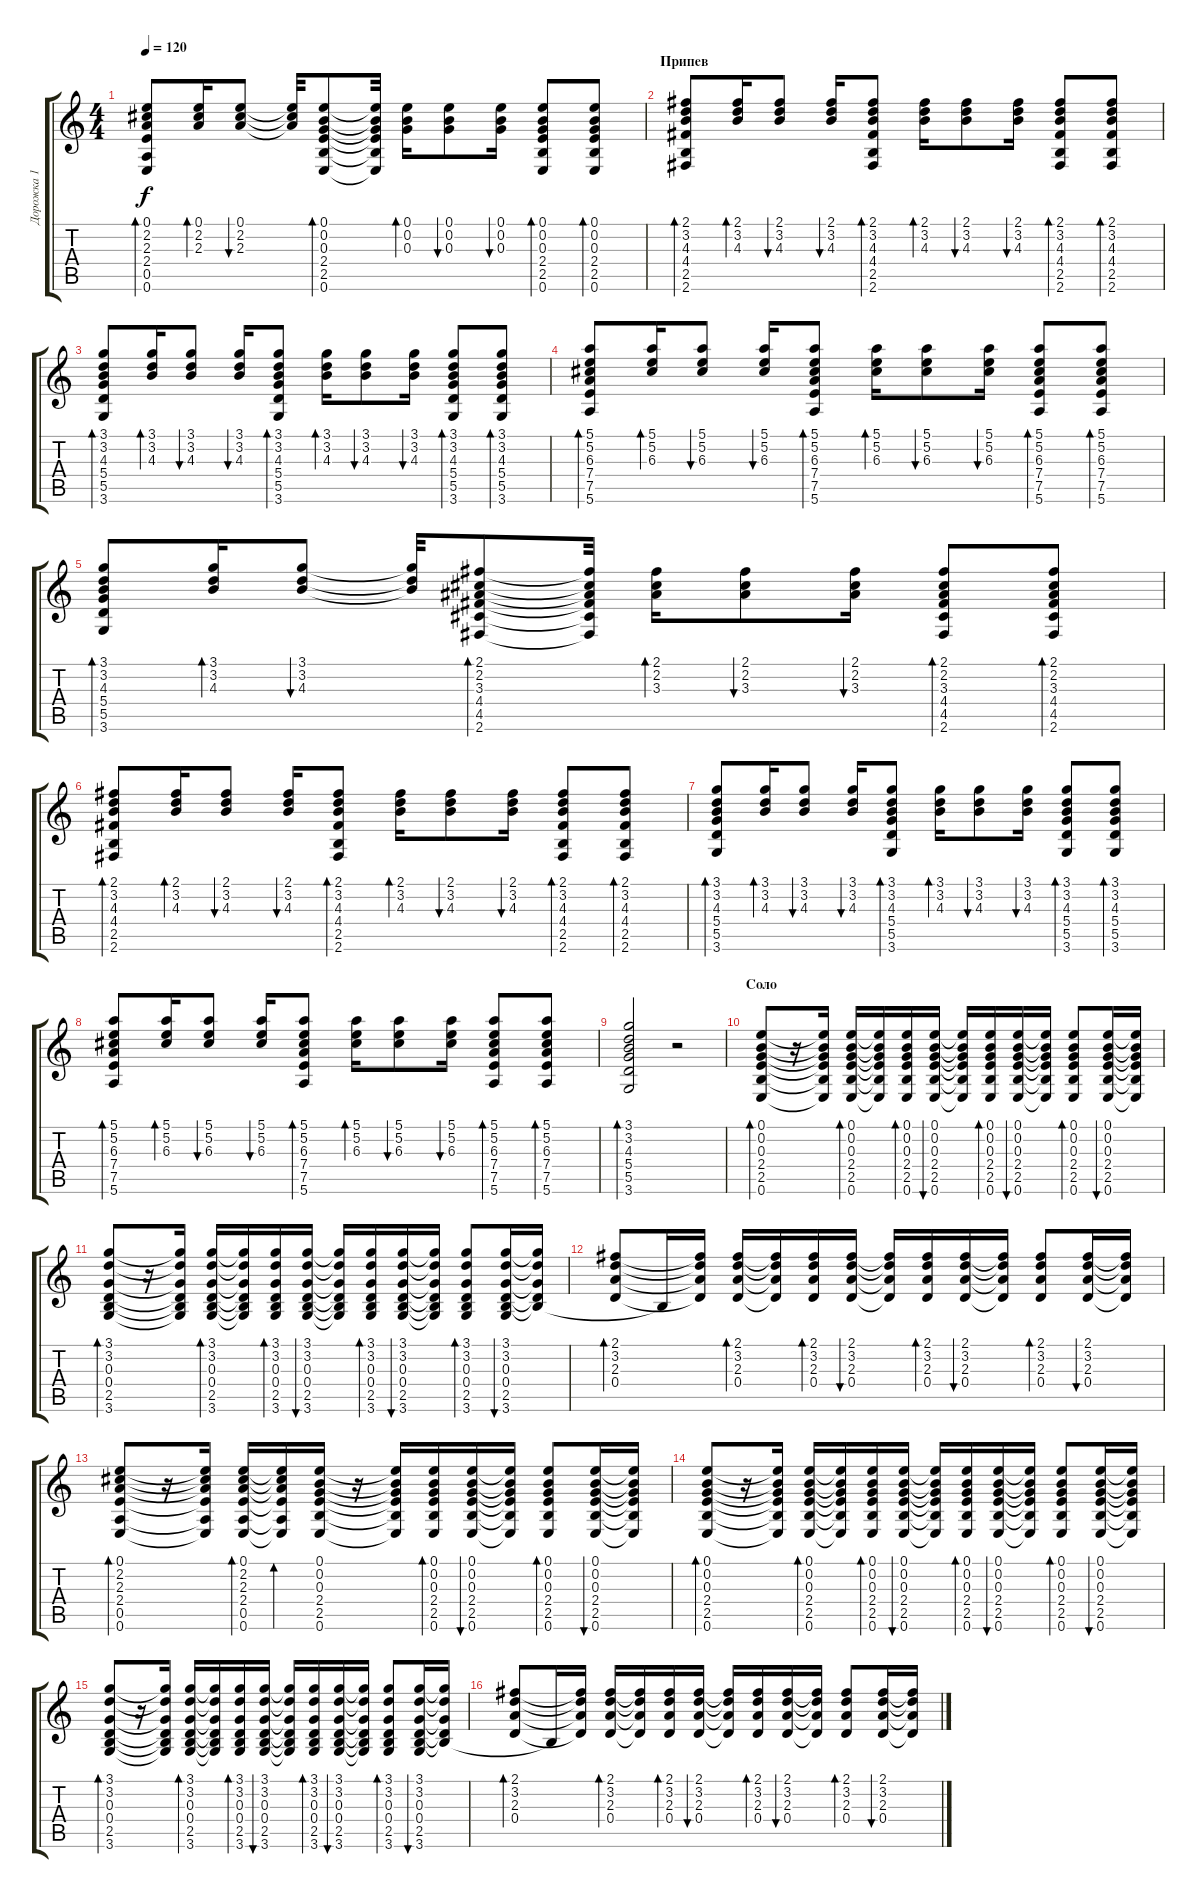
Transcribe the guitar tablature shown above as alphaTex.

\track ("Дорожка 1" "Дорожка 1") {instrument acousticguitarnylon}
\staff {score tabs}
\tuning (E4 B3 G3 D3 A2 E2) {hide}
\ts (4 4)
\tempo 120
\clef g2
\ks c
(0.1 2.2 2.3 2.4 0.5 0.6).8{bd 60 dy f} (0.1 2.2 2.3).16{bd 60} (0.1 2.2 2.3).8{bu 60} (0.1{t} 2.2{t} 2.3{t}).32 (0.1 0.2 0.3 2.4 2.5 0.6).8{bd 60} (0.1{t} 0.2{t} 0.3{t} 2.4{t} 2.5{t} 0.6{t}).32 (0.1 0.2 0.3).16{bd 60} (0.1 0.2 0.3).8{bu 60} (0.1 0.2 0.3).16{bu 60} (0.1 0.2 0.3 2.4 2.5 0.6).8{bd 60} (0.1 0.2 0.3 2.4 2.5 0.6).8{bd 60} |
\section ("" "Припев")
(2.1 3.2 4.3 4.4 2.5 2.6).8{bd 60 volume 5} (2.1 3.2 4.3).16{bd 60} (2.1 3.2 4.3).8{bu 60} (2.1 3.2 4.3).16{bu 60} (2.1 3.2 4.3 4.4 2.5 2.6).8{bd 60} (2.1 3.2 4.3).16{bd 60} (2.1 3.2 4.3).8{bu 60} (2.1 3.2 4.3).16{bu 60} (2.1 3.2 4.3 4.4 2.5 2.6).8{bd 60} (2.1 3.2 4.3 4.4 2.5 2.6).8{bd 60} |
(3.1 3.2 4.3 5.4 5.5 3.6).8{bd 60} (3.1 3.2 4.3).16{bd 60} (3.1 3.2 4.3).8{bu 60} (3.1 3.2 4.3).16{bu 60} (3.1 3.2 4.3 5.4 5.5 3.6).8{bd 60} (3.1 3.2 4.3).16{bd 60} (3.1 3.2 4.3).8{bu 60} (3.1 3.2 4.3).16{bu 60} (3.1 3.2 4.3 5.4 5.5 3.6).8{bd 60} (3.1 3.2 4.3 5.4 5.5 3.6).8{bd 60} |
(5.1 5.2 6.3 7.4 7.5 5.6).8{bd 60} (5.1 5.2 6.3).16{bd 60} (5.1 5.2 6.3).8{bu 60} (5.1 5.2 6.3).16{bu 60} (5.1 5.2 6.3 7.4 7.5 5.6).8{bd 60} (5.1 5.2 6.3).16{bd 60} (5.1 5.2 6.3).8{bu 60} (5.1 5.2 6.3).16{bu 60} (5.1 5.2 6.3 7.4 7.5 5.6).8{bd 60} (5.1 5.2 6.3 7.4 7.5 5.6).8{bd 60} |
(3.1 3.2 4.3 5.4 5.5 3.6).8{bd 60} (3.1 3.2 4.3).16{bd 60} (3.1 3.2 4.3).8{bu 60} (3.1{t} 3.2{t} 4.3{t}).32 (2.1 2.2 3.3 4.4 4.5 2.6).8{bd 60} (2.1{t} 2.2{t} 3.3{t} 4.4{t} 4.5{t} 2.6{t}).32 (2.1 2.2 3.3).16{bd 60} (2.1 2.2 3.3).8{bu 60} (2.1 2.2 3.3).16{bu 60} (2.1 2.2 3.3 4.4 4.5 2.6).8{bd 60} (2.1 2.2 3.3 4.4 4.5 2.6).8{bd 60} |
(2.1 3.2 4.3 4.4 2.5 2.6).8{bd 60} (2.1 3.2 4.3).16{bd 60} (2.1 3.2 4.3).8{bu 60} (2.1 3.2 4.3).16{bu 60} (2.1 3.2 4.3 4.4 2.5 2.6).8{bd 60} (2.1 3.2 4.3).16{bd 60} (2.1 3.2 4.3).8{bu 60} (2.1 3.2 4.3).16{bu 60} (2.1 3.2 4.3 4.4 2.5 2.6).8{bd 60} (2.1 3.2 4.3 4.4 2.5 2.6).8{bd 60} |
(3.1 3.2 4.3 5.4 5.5 3.6).8{bd 60} (3.1 3.2 4.3).16{bd 60} (3.1 3.2 4.3).8{bu 60} (3.1 3.2 4.3).16{bu 60} (3.1 3.2 4.3 5.4 5.5 3.6).8{bd 60} (3.1 3.2 4.3).16{bd 60} (3.1 3.2 4.3).8{bu 60} (3.1 3.2 4.3).16{bu 60} (3.1 3.2 4.3 5.4 5.5 3.6).8{bd 60} (3.1 3.2 4.3 5.4 5.5 3.6).8{bd 60} |
(5.1 5.2 6.3 7.4 7.5 5.6).8{bd 60} (5.1 5.2 6.3).16{bd 60} (5.1 5.2 6.3).8{bu 60} (5.1 5.2 6.3).16{bu 60} (5.1 5.2 6.3 7.4 7.5 5.6).8{bd 60} (5.1 5.2 6.3).16{bd 60} (5.1 5.2 6.3).8{bu 60} (5.1 5.2 6.3).16{bu 60} (5.1 5.2 6.3 7.4 7.5 5.6).8{bd 60} (5.1 5.2 6.3 7.4 7.5 5.6).8{bd 60} |
(3.1 3.2 4.3 5.4 5.5 3.6).2{bd 60} r.2 |
\section ("" "Соло")
(0.1 0.2 0.3 2.4 2.5 0.6).8{bd 60 volume 5} r.16 (0.1{t} 0.2{t} 0.3{t} 2.4{t} 2.5{t} 0.6{t}).16 (0.1 0.2 0.3 2.4 2.5 0.6).16{bd 60} (0.1{t} 0.2{t} 0.3{t} 2.4{t} 2.5{t} 0.6{t}).16 (0.1 0.2 0.3 2.4 2.5 0.6).16{bd 30} (0.1 0.2 0.3 2.4 2.5 0.6).16{bu 30} (0.1{t} 0.2{t} 0.3{t} 2.4{t} 2.5{t} 0.6{t}).16 (0.1 0.2 0.3 2.4 2.5 0.6).16{bd 30} (0.1 0.2 0.3 2.4 2.5 0.6).16{bu 30} (0.1{t} 0.2{t} 0.3{t} 2.4{t} 2.5{t} 0.6{t}).16 (0.1 0.2 0.3 2.4 2.5 0.6).8{bd 30} (0.1 0.2 0.3 2.4 2.5 0.6).16{bu 30} (0.1{t} 0.2{t} 0.3{t} 2.4{t} 2.5{t} 0.6{t}).16 |
(3.1 3.2 0.3 0.4 2.5 3.6).8{bd 60} r.16 (3.1{t} 3.2{t} 0.3{t} 0.4{t} 2.5{t} 3.6{t}).16 (3.1 3.2 0.3 0.4 2.5 3.6).16{bd 60} (3.1{t} 3.2{t} 0.3{t} 0.4{t} 2.5{t} 3.6{t}).16 (3.1 3.2 0.3 0.4 2.5 3.6).16{bd 30} (3.1 3.2 0.3 0.4 2.5 3.6).16{bu 30} (3.1{t} 3.2{t} 0.3{t} 0.4{t} 2.5{t} 3.6{t}).16 (3.1 3.2 0.3 0.4 2.5 3.6).16{bd 30} (3.1 3.2 0.3 0.4 2.5 3.6).16{bu 30} (3.1{t} 3.2{t} 0.3{t} 0.4{t} 2.5{t} 3.6{t}).16 (3.1 3.2 0.3 0.4 2.5 3.6).8{bd 30} (3.1 3.2 0.3 0.4 2.5 3.6).16{bu 30} (3.1{t} 3.2{t} 0.3{t} 0.4{t} 2.5{t}).16 |
(2.1 3.2 2.3 0.4).8{bd 60} 2.5{t}.16 (2.1{t} 3.2{t} 2.3{t} 0.4{t}).16 (2.1 3.2 2.3 0.4).16{bd 60} (2.1{t} 3.2{t} 2.3{t} 0.4{t}).16 (2.1 3.2 2.3 0.4).16{bd 30} (2.1 3.2 2.3 0.4).16{bu 30} (2.1{t} 3.2{t} 2.3{t} 0.4{t}).16 (2.1 3.2 2.3 0.4).16{bd 30} (2.1 3.2 2.3 0.4).16{bu 30} (2.1{t} 3.2{t} 2.3{t} 0.4{t}).16 (2.1 3.2 2.3 0.4).8{bd 30} (2.1 3.2 2.3 0.4).16{bu 30} (2.1{t} 3.2{t} 2.3{t} 0.4{t}).16 |
(0.1 2.2 2.3 2.4 0.5 0.6).8{bd 60} r.16 (0.1{t} 2.2{t} 2.3{t} 2.4{t} 0.5{t} 0.6{t}).16 (0.1 2.2 2.3 2.4 0.5 0.6).16{bd 60} (0.1{t} 2.2{t} 2.3{t} 2.4{t} 0.5{t} 0.6{t}).16{bd 60} (0.1 0.2 0.3 2.4 2.5 0.6).16 r.16 (0.1{t} 0.2{t} 0.3{t} 2.4{t} 2.5{t} 0.6{t}).16 (0.1 0.2 0.3 2.4 2.5 0.6).16{bd 30} (0.1 0.2 0.3 2.4 2.5 0.6).16{bu 30} (0.1{t} 0.2{t} 0.3{t} 2.4{t} 2.5{t} 0.6{t}).16 (0.1 0.2 0.3 2.4 2.5 0.6).8{bd 30} (0.1 0.2 0.3 2.4 2.5 0.6).16{bu 30} (0.1{t} 0.2{t} 0.3{t} 2.4{t} 2.5{t} 0.6{t}).16 |
(0.1 0.2 0.3 2.4 2.5 0.6).8{bd 60} r.16 (0.1{t} 0.2{t} 0.3{t} 2.4{t} 2.5{t} 0.6{t}).16 (0.1 0.2 0.3 2.4 2.5 0.6).16{bd 60} (0.1{t} 0.2{t} 0.3{t} 2.4{t} 2.5{t} 0.6{t}).16 (0.1 0.2 0.3 2.4 2.5 0.6).16{bd 30} (0.1 0.2 0.3 2.4 2.5 0.6).16{bu 30} (0.1{t} 0.2{t} 0.3{t} 2.4{t} 2.5{t} 0.6{t}).16 (0.1 0.2 0.3 2.4 2.5 0.6).16{bd 30} (0.1 0.2 0.3 2.4 2.5 0.6).16{bu 30} (0.1{t} 0.2{t} 0.3{t} 2.4{t} 2.5{t} 0.6{t}).16 (0.1 0.2 0.3 2.4 2.5 0.6).8{bd 30} (0.1 0.2 0.3 2.4 2.5 0.6).16{bu 30} (0.1{t} 0.2{t} 0.3{t} 2.4{t} 2.5{t} 0.6{t}).16 |
(3.1 3.2 0.3 0.4 2.5 3.6).8{bd 60} r.16 (3.1{t} 3.2{t} 0.3{t} 0.4{t} 2.5{t} 3.6{t}).16 (3.1 3.2 0.3 0.4 2.5 3.6).16{bd 60} (3.1{t} 3.2{t} 0.3{t} 0.4{t} 2.5{t} 3.6{t}).16 (3.1 3.2 0.3 0.4 2.5 3.6).16{bd 30} (3.1 3.2 0.3 0.4 2.5 3.6).16{bu 30} (3.1{t} 3.2{t} 0.3{t} 0.4{t} 2.5{t} 3.6{t}).16 (3.1 3.2 0.3 0.4 2.5 3.6).16{bd 30} (3.1 3.2 0.3 0.4 2.5 3.6).16{bu 30} (3.1{t} 3.2{t} 0.3{t} 0.4{t} 2.5{t} 3.6{t}).16 (3.1 3.2 0.3 0.4 2.5 3.6).8{bd 30} (3.1 3.2 0.3 0.4 2.5 3.6).16{bu 30} (3.1{t} 3.2{t} 0.3{t} 0.4{t} 2.5{t}).16 |
(2.1 3.2 2.3 0.4).8{bd 60} 2.5{t}.16 (2.1{t} 3.2{t} 2.3{t} 0.4{t}).16 (2.1 3.2 2.3 0.4).16{bd 60} (2.1{t} 3.2{t} 2.3{t} 0.4{t}).16 (2.1 3.2 2.3 0.4).16{bd 30} (2.1 3.2 2.3 0.4).16{bu 30} (2.1{t} 3.2{t} 2.3{t} 0.4{t}).16 (2.1 3.2 2.3 0.4).16{bd 30} (2.1 3.2 2.3 0.4).16{bu 30} (2.1{t} 3.2{t} 2.3{t} 0.4{t}).16 (2.1 3.2 2.3 0.4).8{bd 30} (2.1 3.2 2.3 0.4).16{bu 30} (2.1{t} 3.2{t} 2.3{t} 0.4{t}).16
